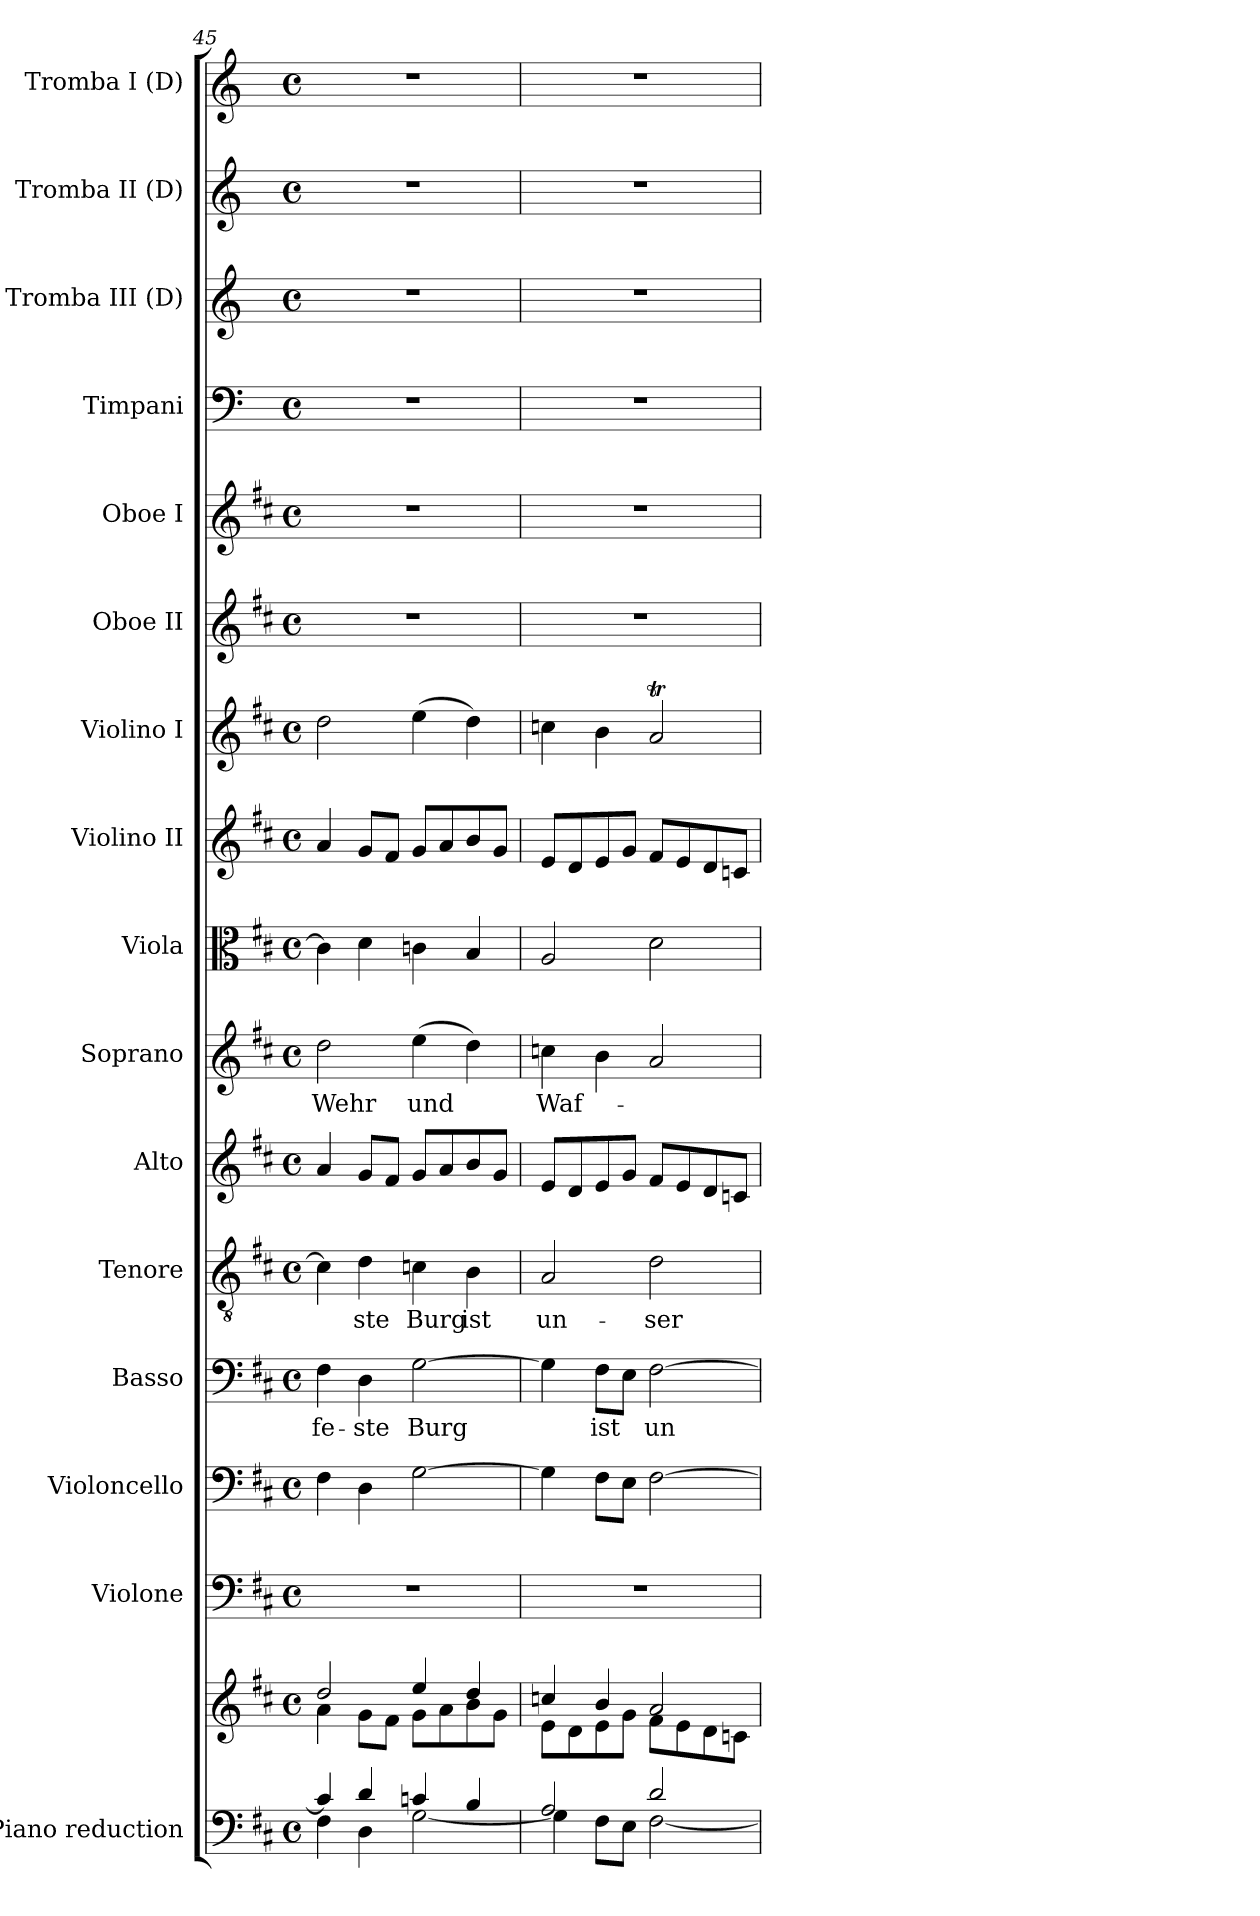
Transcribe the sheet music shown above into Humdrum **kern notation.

**kern	**kern	**kern	**kern	**kern	**text	**kern	**text	**kern	**kern	**text	**kern	**kern	**kern	**kern	**kern	**kern	**kern	**kern	**kern
*part16	*part16	*part15	*part14	*part13	*part13	*part12	*part12	*part11	*part10	*part10	*part9	*part8	*part7	*part6	*part5	*part4	*part3	*part2	*part1
*staff17	*staff16	*staff15	*staff14	*staff13	*staff13	*staff12	*staff12	*staff11	*staff10	*staff10	*staff9	*staff8	*staff7	*staff6	*staff5	*staff4	*staff3	*staff2	*staff1
*I"Piano reduction	*	*I"Violone	*I"Violoncello	*I"Basso	*	*I"Tenore	*	*I"Alto	*I"Soprano	*	*I"Viola	*I"Violino II	*I"Violino I	*I"Oboe II	*I"Oboe I	*I"Timpani	*I"Tromba III (D)	*I"Tromba II (D)	*I"Tromba I (D)
*I'Pno	*	*	*	*	*	*	*	*	*	*	*	*	*	*I'Ob	*I'Ob	*I'Timp	*	*	*
*clefF4	*clefG2	*clefF4	*clefF4	*clefF4	*	*clefGv2	*	*clefG2	*clefG2	*	*clefC3	*clefG2	*clefG2	*clefG2	*clefG2	*clefF4	*clefG2	*clefG2	*clefG2
*	*	*ITrd7c12	*	*	*	*	*	*	*	*	*	*	*	*	*	*	*ITrd-1c-2	*ITrd-1c-2	*ITrd-1c-2
*k[f#c#]	*k[f#c#]	*k[f#c#]	*k[f#c#]	*k[f#c#]	*	*k[f#c#]	*	*k[f#c#]	*k[f#c#]	*	*k[f#c#]	*k[f#c#]	*k[f#c#]	*k[f#c#]	*k[f#c#]	*k[]	*k[f#c#]	*k[f#c#]	*k[f#c#]
*M4/4	*M4/4	*M4/4	*M4/4	*M4/4	*	*M4/4	*	*M4/4	*M4/4	*	*M4/4	*M4/4	*M4/4	*M4/4	*M4/4	*M4/4	*M4/4	*M4/4	*M4/4
*met(c)	*met(c)	*met(c)	*met(c)	*met(c)	*	*met(c)	*	*met(c)	*met(c)	*	*met(c)	*met(c)	*met(c)	*met(c)	*met(c)	*met(c)	*met(c)	*met(c)	*met(c)
=45	=45	=45	=45	=45	=45	=45	=45	=45	=45	=45	=45	=45	=45	=45	=45	=45	=45	=45	=45
*^	*^	*	*	*	*	*	*	*	*	*	*	*	*	*	*	*	*	*	*
!	!	!	!	!	!	!	!LO:LY:b	!	!	!	!	!LO:LY:b	!	!	!	!	!	!	!	!	!
4c/]	4F#\	2dd/	4a\	1r	4F#\	4F#\	fe-	4c\]	.	4a/	2dd\	Wehr	4c\]	4a/	2dd\	1r	1r	1r	1r	1r	1r
!	!	!	!	!	!	!	!LO:LY:b	!	!LO:LY:b	!	!	!	!	!	!	!	!	!	!	!	!
4d/	4D\	.	8g\L	.	4D\	4D\	ste	4d\	ste	8g/L	.	.	4d\	8g/L	.	.	.	.	.	.	.
.	.	.	8f#\J	.	.	.	.	.	.	8f#/J	.	.	.	8f#/J	.	.	.	.	.	.	.
!	!	!	!	!	!	!	!LO:LY:b	!	!LO:LY:b	!	!	!LO:LY:b	!	!	!	!	!	!	!	!	!
4cn/	[2G\	4ee/	8g\L	.	[2G\	[2G\	Burg	4cn\	Burg	8g/L	(>4ee\	und	4cn\	8g/L	(>4ee\	.	.	.	.	.	.
.	.	.	8a\	.	.	.	.	.	.	8a/	.	.	.	8a/	.	.	.	.	.	.	.
!	!	!	!	!	!	!	!	!	!LO:LY:b	!	!	!	!	!	!	!	!	!	!	!	!
4B/	.	4dd/	8b\	.	.	.	.	4B\	ist	8b/	4dd\)	.	4B/	8b/	4dd\)	.	.	.	.	.	.
.	.	.	8g\J	.	.	.	.	.	.	8g/J	.	.	.	8g/J	.	.	.	.	.	.	.
=46	=46	=46	=46	=46	=46	=46	=46	=46	=46	=46	=46	=46	=46	=46	=46	=46	=46	=46	=46	=46	=46
!	!	!	!	!	!	!	!	!	!LO:LY:b	!	!	!LO:LY:b	!	!	!	!	!	!	!	!	!
2A/	4G\]	4ccn/	8e\L	1r	4G\]	4G\]	.	2A/	un-	8e/L	4ccn\	Waf-	2A/	8e/L	4ccn\	1r	1r	1r	1r	1r	1r
.	.	.	8d\	.	.	.	.	.	.	8d/	.	.	.	8d/	.	.	.	.	.	.	.
!	!	!	!	!	!	!	!LO:LY:b	!	!	!	!	!	!	!	!	!	!	!	!	!	!
.	8F#\L	4b/	8e\	.	8F#\L	8F#\L	ist	.	.	8e/	4b\	.	.	8e/	4b\	.	.	.	.	.	.
.	8E\J	.	8g\J	.	8E\J	8E\J	.	.	.	8g/J	.	.	.	8g/J	.	.	.	.	.	.	.
!	!	!	!	!	!	!	!LO:LY:b	!	!LO:LY:b	!	!	!	!	!	!	!	!	!	!	!	!
2d/	[2F#\	2a/	8f#\L	.	[2F#\	[2F#\	un-	2d\	ser	8f#/L	2a/	.	2d\	8f#/L	2aT/	.	.	.	.	.	.
.	.	.	8e\	.	.	.	.	.	.	8e/	.	.	.	8e/	.	.	.	.	.	.	.
.	.	.	8d\	.	.	.	.	.	.	8d/	.	.	.	8d/	.	.	.	.	.	.	.
.	.	.	8cn\J	.	.	.	.	.	.	8cn/J	.	.	.	8cn/J	.	.	.	.	.	.	.
*v	*v	*	*	*	*	*	*	*	*	*	*	*	*	*	*	*	*	*	*	*	*
*	*v	*v	*	*	*	*	*	*	*	*	*	*	*	*	*	*	*	*	*	*
=	=	=	=	=	=	=	=	=	=	=	=	=	=	=	=	=	=	=	=
*-	*-	*-	*-	*-	*-	*-	*-	*-	*-	*-	*-	*-	*-	*-	*-	*-	*-	*-	*-
